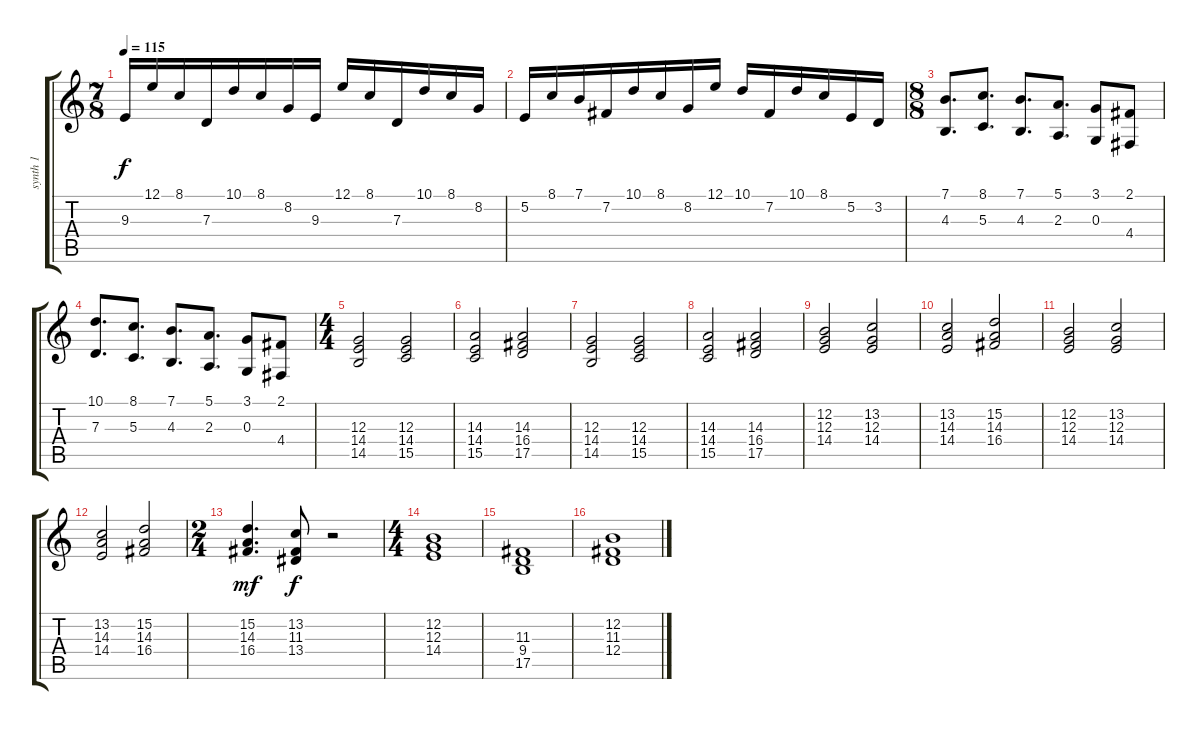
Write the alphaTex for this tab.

\track ("synth 1" "synth 1") {instrument pad2warm}
\staff {score tabs}
\tuning (E4 B3 G3 D3 A2 E2) {hide}
\ts (7 8)
\tempo 115
\clef g2
\ks c
9.3.16{dy f} 12.1.16 8.1.16 7.3.16 10.1.16 8.1.16 8.2.16 9.3.16 12.1.16 8.1.16 7.3.16 10.1.16 8.1.16 8.2.16 |
5.2.16 8.1.16 7.1.16 7.2.16 10.1.16 8.1.16 8.2.16 12.1.16 10.1.16 7.2.16 10.1.16 8.1.16 5.2.16 3.2.16 |
\ts (8 8)
(7.1 4.3).8{d} (8.1 5.3).8{d} (7.1 4.3).8{d} (5.1 2.3).8{d} (3.1 0.3).8 (2.1 4.4).8 |
(10.1 7.3).8{d} (8.1 5.3).8{d} (7.1 4.3).8{d} (5.1 2.3).8{d} (3.1 0.3).8 (2.1 4.4).8 |
\ts (4 4)
(12.3 14.4 14.5).2 (12.3 14.4 15.5).2 |
(14.3 14.4 15.5).2 (14.3 16.4 17.5).2 |
(12.3 14.4 14.5).2 (12.3 14.4 15.5).2 |
(14.3 14.4 15.5).2 (14.3 16.4 17.5).2 |
(12.2 12.3 14.4).2 (13.2 12.3 14.4).2 |
(13.2 14.3 14.4).2 (15.2 14.3 16.4).2 |
(12.2 12.3 14.4).2 (13.2 12.3 14.4).2 |
(13.2 14.3 14.4).2 (15.2 14.3 16.4).2 |
\ts (2 4)
(15.2 14.3 16.4).4{d dy mf} (13.2 11.3 13.4).8{dy f} r.2 |
\ts (4 4)
(12.2 12.3 14.4).1{instrument synthstrings1} |
(11.3 9.4 17.5).1 |
(12.2 11.3 12.4).1
